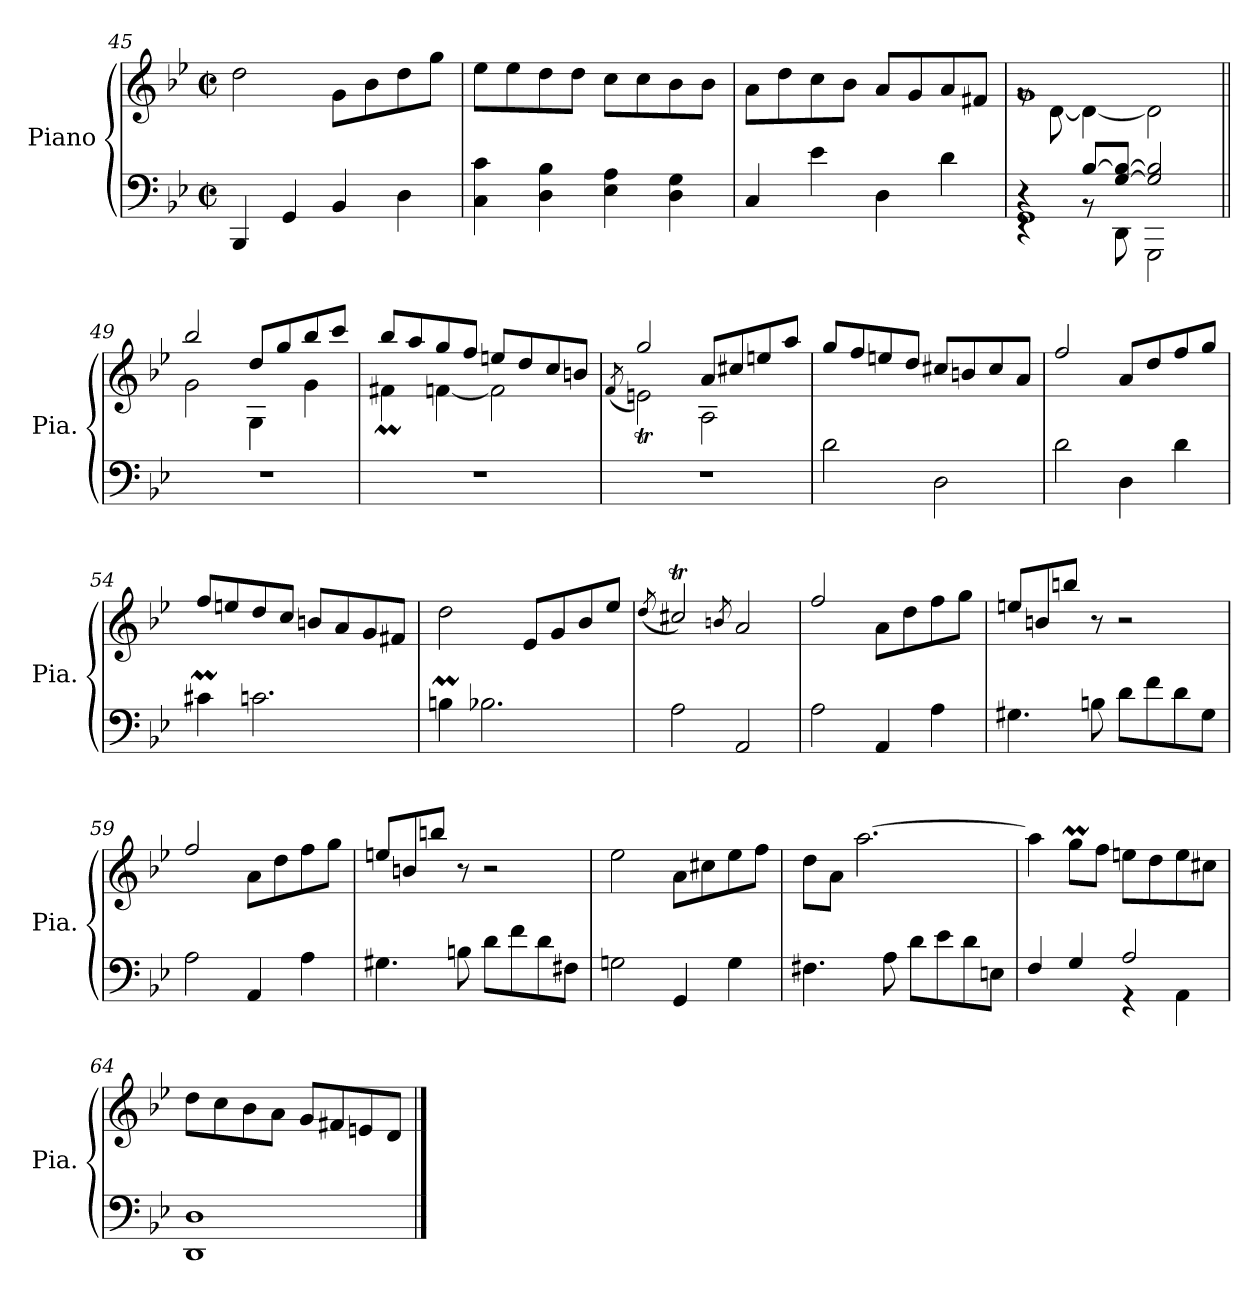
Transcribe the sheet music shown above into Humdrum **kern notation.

**kern	**kern
*part1	*part1
*staff2	*staff1
*I"Piano	*
*I'Pia.	*
!!LO:LB:g=z
*clefF4	*clefG2
*k[b-e-]	*k[b-e-]
*M2/2	*M2/2
*met(c|)	*met(c|)
=45	=45
4BBB-/	2dd\
4GG/	.
4BB-/	8g\L
.	8b-\
4D\	8dd\
.	8gg\J
=46	=46
4C\ 4c\	8ee-\L
.	8ee-\
4D\ 4B-\	8dd\
.	8dd\J
4E-\ 4A\	8cc\L
.	8cc\
4D\ 4G\	8b-\
.	8b-\J
=47	=47
4C/	8a\L
.	8dd\
4e-\	8cc\
.	8b-\J
4D\	8a/L
.	8g/
4d\	8a/
.	8f#X/J
=48	=48
*^	*^
*	*^	*	*
1GG	4rEE	4r	1g	8rg
.	.	.	.	[8d\
.	8rBB	[8B-/L	.	4d\_
.	8DD\	[8G/ 8B-/_J	.	.
.	2GGG\	2G/] 2B-/]	.	2d\]
*v	*v	*v	*	*
=49||	=49||	=49||
1r	2bb-/	2g\
.	8dd/L	4G\
.	8gg/	.
.	8bb-/	4g\
.	8ccc/J	.
=50	=50	=50
1r	8bb-/L	4f#Xm\
.	8aa/	.
.	8gg/	[4fn\
.	8ff/J	.
.	8een/L	2f\]
.	8dd/	.
.	8cc/	.
.	8bn/J	.
!!LO:LB:g=z	!!
=51	=51	=51
.	.	(8qf/
1r	2gg/	2ent\)
.	8a/L	2A\
.	8cc#X/	.
.	8een/	.
.	8aa/J	.
*	*v	*v
=52	=52
2d\	8gg/L
.	8ff/
.	8een/
.	8dd/J
2D\	8cc#X/L
.	8bn/
.	8cc#/
.	8a/J
=53	=53
2d\	2ff/
4D\	8a/L
.	8dd/
4d\	8ff/
.	8gg/J
=54	=54
4c#Xm\	8ff/L
.	8een/
2.cn\	8dd/
.	8cc/J
.	8bn/L
.	8a/
.	8g/
.	8f#X/J
=55	=55
4Bnm\	2dd\
2.B-X\	.
.	8e-/L
.	8g/
.	8b-/
.	8ee-/J
=56	=56
.	(8qdd/
2A\	2cc#Xt/)
.	8qbn/
2AA/	2a/
!!LO:LB:g=z
=57	=57
2A\	2ff/
4AA/	8a\L
.	8dd\
4A\	8ff\
.	8gg\J
=58	=58
4.G#X\	8een/L
.	8bn/
.	8bbn/J
8Bn\	8r
8d\L	2r
8f\	.
8d\	.
8G#\J	.
=59	=59
2A\	2ff/
4AA/	8a\L
.	8dd\
4A\	8ff\
.	8gg\J
=60	=60
4.G#X\	8een/L
.	8bn/
.	8bbn/J
8Bn\	8r
8d\L	2r
8f\	.
8d\	.
8F#X\J	.
!!LO:LB:g=z
=61	=61
2Gn\	2ee-\
4GG/	8a\L
.	8cc#X\
4G\	8ee-\
.	8ff\J
=62	=62
4.F#X\	8dd\L
.	8a\J
.	[2.aa\
8A\	.
8d\L	.
8e-\	.
8d\	.
8En\J	.
=63	=63
*^	*
4F/	2ryy	4aa\]
4G/	.	8ggM\L
.	.	8ff\J
2A/	4r	8een\L
.	.	8dd\
.	4AA\	8ee\
.	.	8cc#X\J
*v	*v	*
=64	=64
1DD 1D	8dd\L
.	8cc\
.	8b-\
.	8a\J
.	8g/L
.	8f#X/
.	8en/
.	8d/J
==	==
*-	*-
